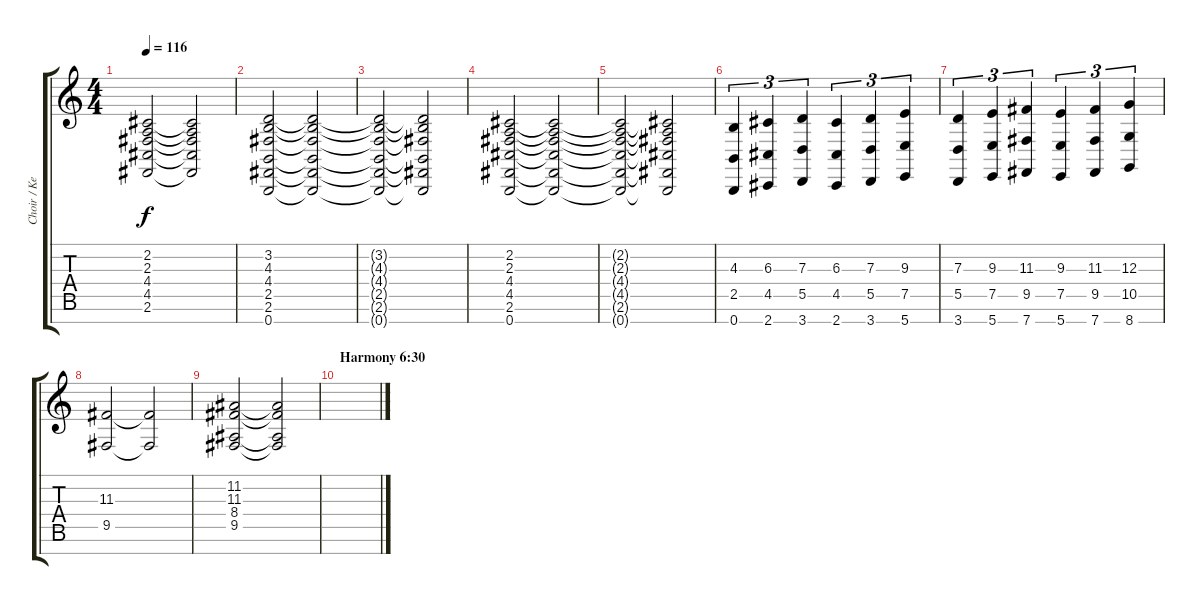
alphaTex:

\track ("Choir / Keys" "Choir / Ke") {instrument choiraahs}
\staff {score tabs}
\tuning (E4 B3 G3 D3 A2 E2 B1) {hide}
\ts (4 4)
\tempo 116
\clef g2
\ks c
(2.2 2.3 4.4 4.5 2.6).2{dy f} (2.2{t} 2.3{t} 4.4{t} 4.5{t} 2.6{t}).2 |
(3.2 4.3 4.4 2.5 2.6 0.7).2 (3.2{t} 4.3{t} 4.4{t} 2.5{t} 2.6{t} 0.7{t}).2 |
(3.2{t} 4.3{t} 4.4{t} 2.5{t} 2.6{t} 0.7{t}).2 (3.2{t} 4.3{t} 4.4{t} 2.5{t} 2.6{t} 0.7{t}).2 |
(2.2 2.3 4.4 4.5 2.6 0.7).2 (2.2{t} 2.3{t} 4.4{t} 4.5{t} 2.6{t} 0.7{t}).2 |
(2.2{t} 2.3{t} 4.4{t} 4.5{t} 2.6{t} 0.7{t}).2 (2.2{t} 2.3{t} 4.4{t} 4.5{t} 2.6{t} 0.7{t}).2 |
(4.3 2.5 0.7).4{tu (3 2)} (6.3 4.5 2.7).4{tu (3 2)} (7.3 5.5 3.7).4{tu (3 2)} (6.3 4.5 2.7).4{tu (3 2)} (7.3 5.5 3.7).4{tu (3 2)} (9.3 7.5 5.7).4{tu (3 2)} |
(7.3 5.5 3.7).4{tu (3 2)} (9.3 7.5 5.7).4{tu (3 2)} (11.3 9.5 7.7).4{tu (3 2)} (9.3 7.5 5.7).4{tu (3 2)} (11.3 9.5 7.7).4{tu (3 2)} (12.3 10.5 8.7).4{tu (3 2)} |
(11.3 9.5).2 (11.3{t} 9.5{t}).2 |
(11.2 11.3 8.4 9.5).2 (11.2{t} 11.3{t} 8.4{t} 9.5{t}).2 |
\section ("" "Harmony 6:30")
